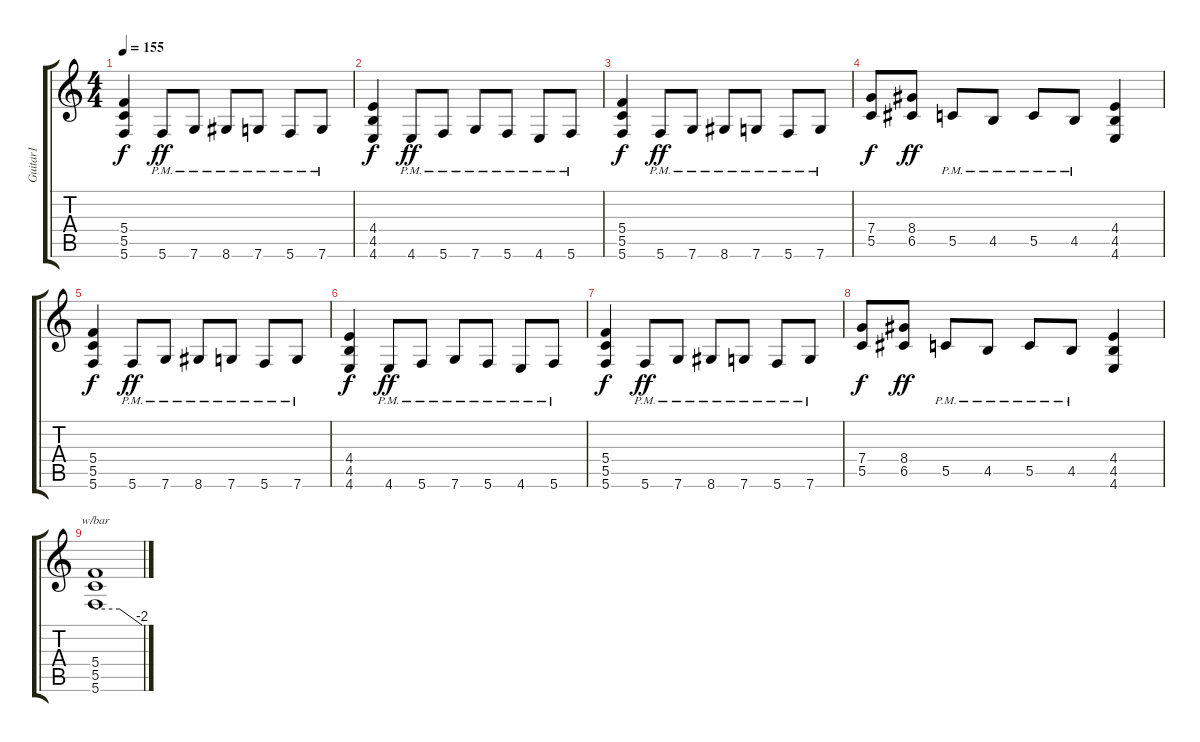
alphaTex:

\track ("Guitar1" "Guitar1") {instrument distortionguitar}
\staff {score tabs}
\tuning (D4 A3 F3 C3 G2 C2) {hide}
\ts (4 4)
\tempo 155
\clef g2
\ks c
(5.4 5.5 5.6).4{dy f} 5.6{pm}.8{dy ff} 7.6{pm}.8 8.6{pm}.8 7.6{pm}.8 5.6{pm}.8 7.6{pm}.8 |
(4.4 4.5 4.6).4{dy f} 4.6{pm}.8{dy ff} 5.6{pm}.8 7.6{pm}.8 5.6{pm}.8 4.6{pm}.8 5.6{pm}.8 |
(5.4 5.5 5.6).4{dy f} 5.6{pm}.8{dy ff} 7.6{pm}.8 8.6{pm}.8 7.6{pm}.8 5.6{pm}.8 7.6{pm}.8 |
(7.4 5.5).8{dy f} (8.4 6.5).8{dy ff} 5.5{pm}.8 4.5{pm}.8 5.5{pm}.8 4.5{pm}.8 (4.4 4.5 4.6).4 |
(5.4 5.5 5.6).4{dy f} 5.6{pm}.8{dy ff} 7.6{pm}.8 8.6{pm}.8 7.6{pm}.8 5.6{pm}.8 7.6{pm}.8 |
(4.4 4.5 4.6).4{dy f} 4.6{pm}.8{dy ff} 5.6{pm}.8 7.6{pm}.8 5.6{pm}.8 4.6{pm}.8 5.6{pm}.8 |
(5.4 5.5 5.6).4{dy f} 5.6{pm}.8{dy ff} 7.6{pm}.8 8.6{pm}.8 7.6{pm}.8 5.6{pm}.8 7.6{pm}.8 |
(7.4 5.5).8{dy f} (8.4 6.5).8{dy ff} 5.5{pm}.8 4.5{pm}.8 5.5{pm}.8 4.5{pm}.8 (4.4 4.5 4.6).4 |
(5.4 5.5 5.6).1{tbe (custom default 0 0 31 0 60 -8)}
